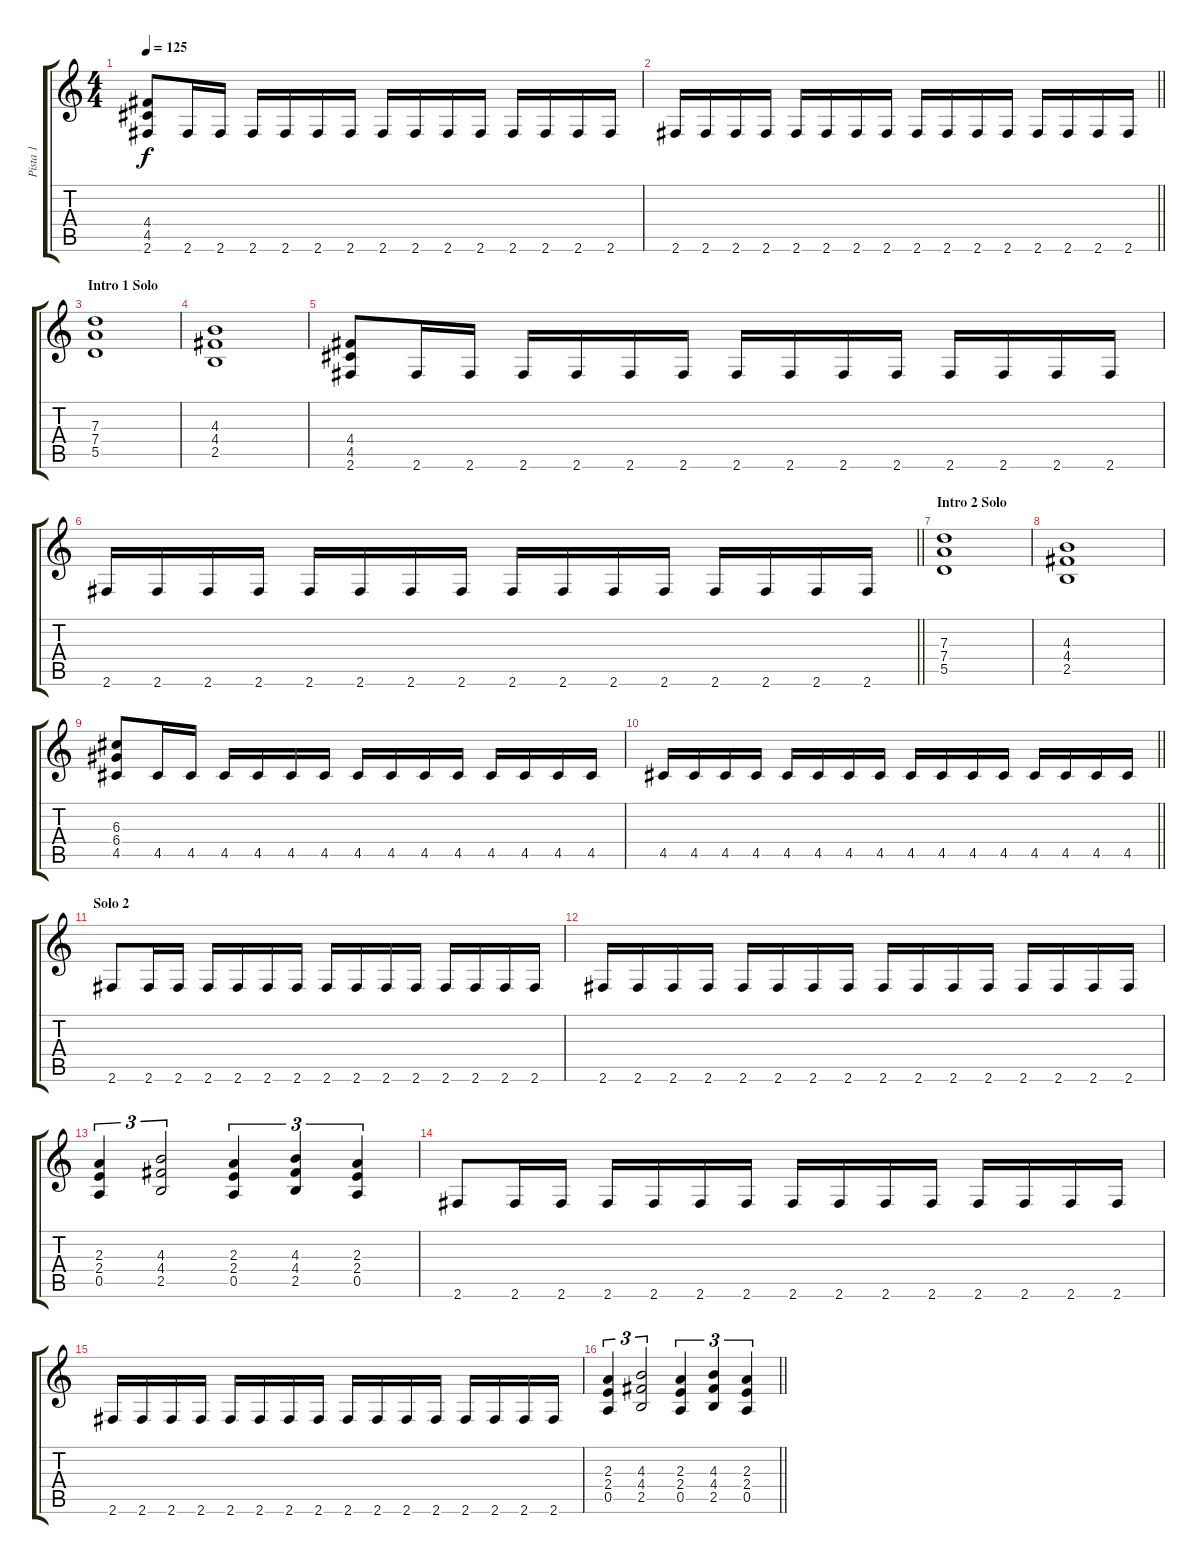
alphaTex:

\track ("Pista 1" "Pista 1") {instrument distortionguitar}
\staff {score tabs}
\tuning (E4 B3 G3 D3 A2 E2) {hide}
\ts (4 4)
\tempo 125
\clef g2
\ks c
(4.4 4.5 2.6).8{dy f} 2.6.16 2.6.16 2.6.16 2.6.16 2.6.16 2.6.16 2.6.16 2.6.16 2.6.16 2.6.16 2.6.16 2.6.16 2.6.16 2.6.16 |
\barLineRight lightlight
2.6.16 2.6.16 2.6.16 2.6.16 2.6.16 2.6.16 2.6.16 2.6.16 2.6.16 2.6.16 2.6.16 2.6.16 2.6.16 2.6.16 2.6.16 2.6.16 |
\section ("" "Intro 1 Solo")
(7.3 7.4 5.5).1 |
(4.3 4.4 2.5).1 |
(4.4 4.5 2.6).8 2.6.16 2.6.16 2.6.16 2.6.16 2.6.16 2.6.16 2.6.16 2.6.16 2.6.16 2.6.16 2.6.16 2.6.16 2.6.16 2.6.16 |
\barLineRight lightlight
2.6.16 2.6.16 2.6.16 2.6.16 2.6.16 2.6.16 2.6.16 2.6.16 2.6.16 2.6.16 2.6.16 2.6.16 2.6.16 2.6.16 2.6.16 2.6.16 |
\section ("" "Intro 2 Solo")
(7.3 7.4 5.5).1 |
(4.3 4.4 2.5).1 |
(6.3 6.4 4.5).8 4.5.16 4.5.16 4.5.16 4.5.16 4.5.16 4.5.16 4.5.16 4.5.16 4.5.16 4.5.16 4.5.16 4.5.16 4.5.16 4.5.16 |
\barLineRight lightlight
4.5.16 4.5.16 4.5.16 4.5.16 4.5.16 4.5.16 4.5.16 4.5.16 4.5.16 4.5.16 4.5.16 4.5.16 4.5.16 4.5.16 4.5.16 4.5.16 |
\section ("" "Solo 2")
2.6.8 2.6.16 2.6.16 2.6.16 2.6.16 2.6.16 2.6.16 2.6.16 2.6.16 2.6.16 2.6.16 2.6.16 2.6.16 2.6.16 2.6.16 |
2.6.16 2.6.16 2.6.16 2.6.16 2.6.16 2.6.16 2.6.16 2.6.16 2.6.16 2.6.16 2.6.16 2.6.16 2.6.16 2.6.16 2.6.16 2.6.16 |
(2.3 2.4 0.5).4{tu (3 2)} (4.3 4.4 2.5).2{tu (3 2)} (2.3 2.4 0.5).4{tu (3 2)} (4.3 4.4 2.5).4{tu (3 2)} (2.3 2.4 0.5).4{tu (3 2)} |
2.6.8 2.6.16 2.6.16 2.6.16 2.6.16 2.6.16 2.6.16 2.6.16 2.6.16 2.6.16 2.6.16 2.6.16 2.6.16 2.6.16 2.6.16 |
2.6.16 2.6.16 2.6.16 2.6.16 2.6.16 2.6.16 2.6.16 2.6.16 2.6.16 2.6.16 2.6.16 2.6.16 2.6.16 2.6.16 2.6.16 2.6.16 |
\barLineRight lightlight
(2.3 2.4 0.5).4{tu (3 2)} (4.3 4.4 2.5).2{tu (3 2)} (2.3 2.4 0.5).4{tu (3 2)} (4.3 4.4 2.5).4{tu (3 2)} (2.3 2.4 0.5).4{tu (3 2)}
